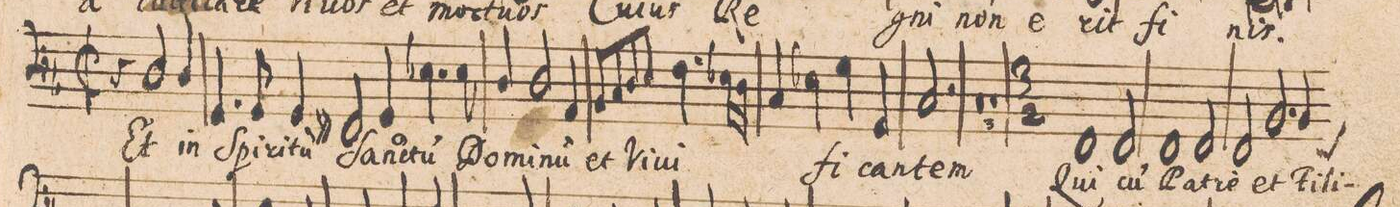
**kern	**text
*I"BASSVS.	*
*clefF4	*
*k[b-]	*
*met(C|)	*
*M2/2	*
2D/	Et
4D/	in
=130-	=130-
4.GG/	Spi-
8GG/	-ri-
4GG/	-tu(m)
2FF#X/	San-
=131-	=131-
4GG/	-ctu(m)
4.E-X\	Do-
8E-\	-mi-
=132-	=132-
4D/	-nu(m)
2D/	et
4AA/	Vi-
=133-	=133-
8BB-/L	-ui-
8C/	.
8D/	.
8Eny/J	.
4.F\	.
16E-X\LL	-fi-
16D\JJ	.
=134-	=134-
4C/	-can-
4E-X\	.
4G\	.
4GG/	.
=135-	=135-
2C/	-tem
2r	.
=136-	=136-
0r	.
=137-	=137-
=138-	=138-
1r	.
=139-	=139-
*M3/2	*
1FFny/	Qui
2FF/	cu(m)
=140-	=140-
1FF/	Pa-
2FF/	-tre
=141-	=141-
2FF/	et
2.BB-/	Fi-
*custos:F	*
4BB-/	-li-
=142-	=142-
*-	*-
